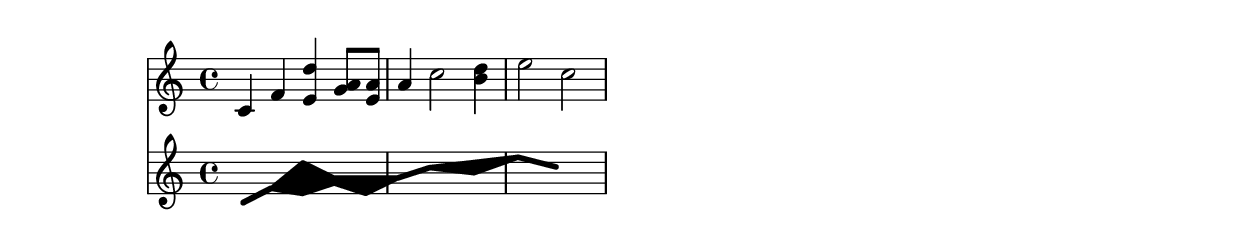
%% Do not edit this file; it is auto-generated from LSR http://lsr.dsi.unimi.it
%% This file is in the public domain.
\version "2.11.50"

\header {
  lsrtags = "simultaneous-notes, chords, keyboards"

  texidoc = "
Clusters are a device to denote that a complete range of notes is to be
played.

"
  doctitle = "Clusters"
} % begin verbatim
\layout {
  ragged-right = ##t 
}

fragment = \relative c' {
  c4 f <e d'>4
  <g a>8 <e a> a4 c2 <d b>4
  e2 c
}

<<
  \new Staff \fragment
  \new Staff \makeClusters \fragment
>>
